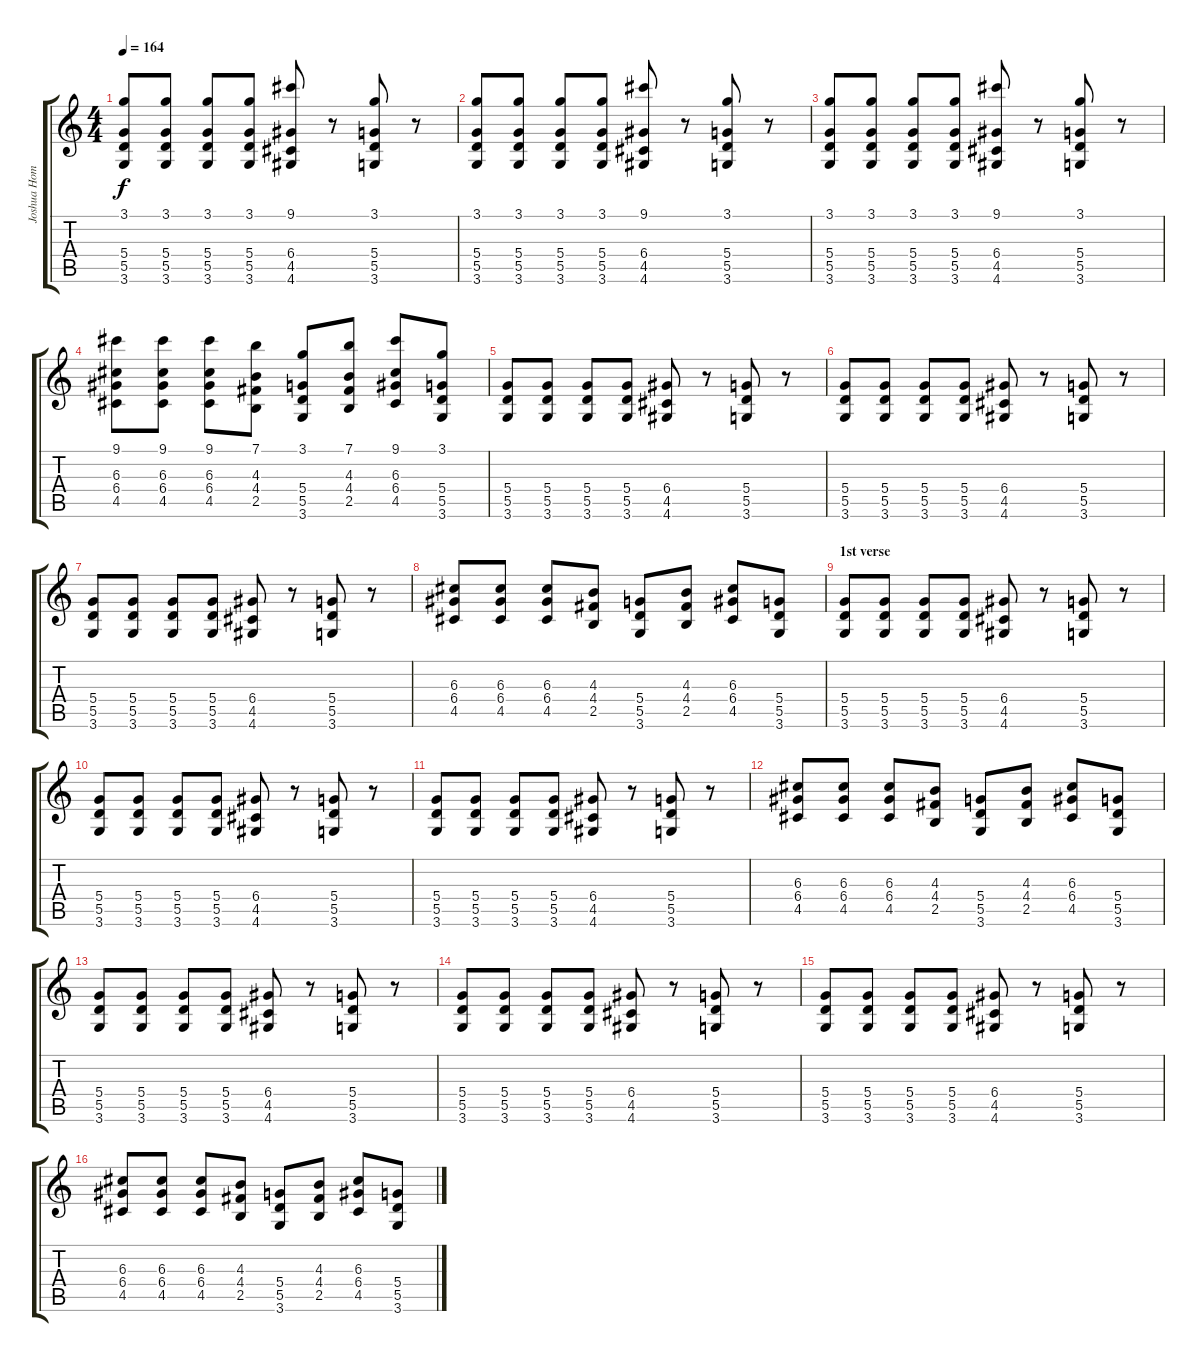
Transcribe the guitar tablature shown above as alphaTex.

\track ("Joshua Homme - guitar" "Joshua Hom") {instrument overdrivenguitar}
\staff {score tabs}
\tuning (E4 B3 G3 D3 A2 E2) {hide}
\ts (4 4)
\section ("" "")
\tempo 164
\clef g2
\ks c
(3.1 5.4 5.5 3.6).8{dy f} (3.1 5.4 5.5 3.6).8 (3.1 5.4 5.5 3.6).8 (3.1 5.4 5.5 3.6).8 (9.1 6.4 4.5 4.6).8 r.8 (3.1 5.4 5.5 3.6).8 r.8 |
(3.1 5.4 5.5 3.6).8 (3.1 5.4 5.5 3.6).8 (3.1 5.4 5.5 3.6).8 (3.1 5.4 5.5 3.6).8 (9.1 6.4 4.5 4.6).8 r.8 (3.1 5.4 5.5 3.6).8 r.8 |
(3.1 5.4 5.5 3.6).8 (3.1 5.4 5.5 3.6).8 (3.1 5.4 5.5 3.6).8 (3.1 5.4 5.5 3.6).8 (9.1 6.4 4.5 4.6).8 r.8 (3.1 5.4 5.5 3.6).8 r.8 |
(9.1 6.3 6.4 4.5).8 (9.1 6.3 6.4 4.5).8 (9.1 6.3 6.4 4.5).8 (7.1 4.3 4.4 2.5).8 (3.1 5.4 5.5 3.6).8 (7.1 4.3 4.4 2.5).8 (9.1 6.3 6.4 4.5).8 (3.1 5.4 5.5 3.6).8 |
(5.4 5.5 3.6).8 (5.4 5.5 3.6).8 (5.4 5.5 3.6).8 (5.4 5.5 3.6).8 (6.4 4.5 4.6).8 r.8 (5.4 5.5 3.6).8 r.8 |
(5.4 5.5 3.6).8 (5.4 5.5 3.6).8 (5.4 5.5 3.6).8 (5.4 5.5 3.6).8 (6.4 4.5 4.6).8 r.8 (5.4 5.5 3.6).8 r.8 |
(5.4 5.5 3.6).8 (5.4 5.5 3.6).8 (5.4 5.5 3.6).8 (5.4 5.5 3.6).8 (6.4 4.5 4.6).8 r.8 (5.4 5.5 3.6).8 r.8 |
(6.3 6.4 4.5).8 (6.3 6.4 4.5).8 (6.3 6.4 4.5).8 (4.3 4.4 2.5).8 (5.4 5.5 3.6).8 (4.3 4.4 2.5).8 (6.3 6.4 4.5).8 (5.4 5.5 3.6).8 |
\section ("" "1st verse")
(5.4 5.5 3.6).8 (5.4 5.5 3.6).8 (5.4 5.5 3.6).8 (5.4 5.5 3.6).8 (6.4 4.5 4.6).8 r.8 (5.4 5.5 3.6).8 r.8 |
(5.4 5.5 3.6).8 (5.4 5.5 3.6).8 (5.4 5.5 3.6).8 (5.4 5.5 3.6).8 (6.4 4.5 4.6).8 r.8 (5.4 5.5 3.6).8 r.8 |
(5.4 5.5 3.6).8 (5.4 5.5 3.6).8 (5.4 5.5 3.6).8 (5.4 5.5 3.6).8 (6.4 4.5 4.6).8 r.8 (5.4 5.5 3.6).8 r.8 |
(6.3 6.4 4.5).8 (6.3 6.4 4.5).8 (6.3 6.4 4.5).8 (4.3 4.4 2.5).8 (5.4 5.5 3.6).8 (4.3 4.4 2.5).8 (6.3 6.4 4.5).8 (5.4 5.5 3.6).8 |
(5.4 5.5 3.6).8 (5.4 5.5 3.6).8 (5.4 5.5 3.6).8 (5.4 5.5 3.6).8 (6.4 4.5 4.6).8 r.8 (5.4 5.5 3.6).8 r.8 |
(5.4 5.5 3.6).8 (5.4 5.5 3.6).8 (5.4 5.5 3.6).8 (5.4 5.5 3.6).8 (6.4 4.5 4.6).8 r.8 (5.4 5.5 3.6).8 r.8 |
(5.4 5.5 3.6).8 (5.4 5.5 3.6).8 (5.4 5.5 3.6).8 (5.4 5.5 3.6).8 (6.4 4.5 4.6).8 r.8 (5.4 5.5 3.6).8 r.8 |
(6.3 6.4 4.5).8 (6.3 6.4 4.5).8 (6.3 6.4 4.5).8 (4.3 4.4 2.5).8 (5.4 5.5 3.6).8 (4.3 4.4 2.5).8 (6.3 6.4 4.5).8 (5.4 5.5 3.6).8
